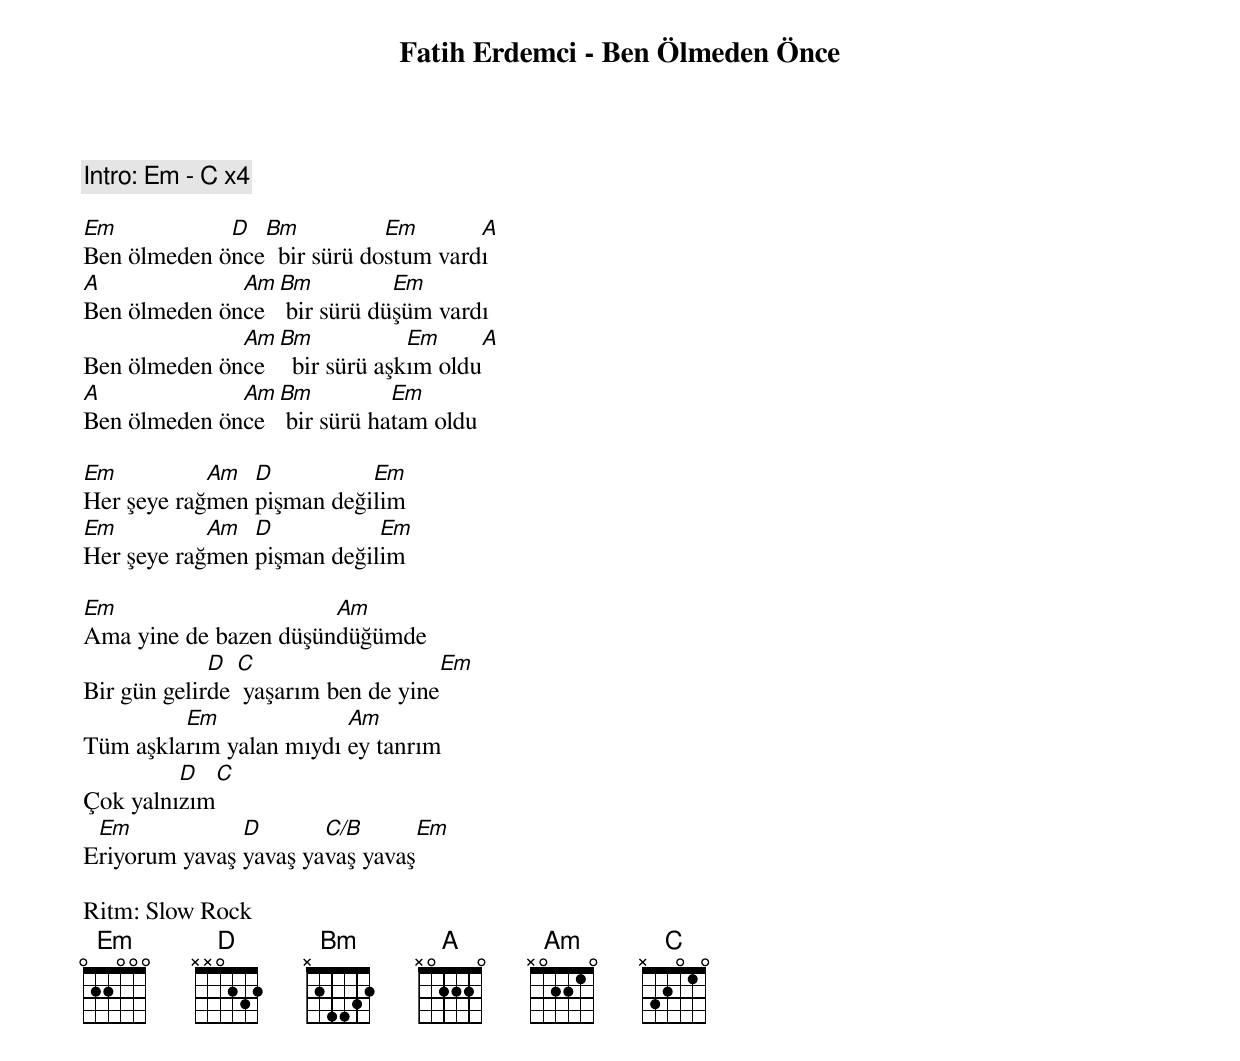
Fatih Erdemci - Ben Ölmeden Önce

Intro: Em - C x4

Em           D  Bm           Em       A
Ben ölmeden önce  bir sürü dostum vardı
A             Am  Bm          Em
Ben ölmeden önce   bir sürü düşüm vardı
              Am  Bm            Em     A
Ben ölmeden önce    bir sürü aşkım oldu
A             Am  Bm          Em
Ben ölmeden önce   bir sürü hatam oldu

Em          Am  D          Em
Her şeye rağmen pişman değilim
Em          Am  D           Em
Her şeye rağmen pişman değilim

Em                     Am
Ama yine de bazen düşündüğümde
             D  C                   Em
Bir gün gelirde  yaşarım ben de yine
         Em              Am
Tüm aşklarım yalan mıydı ey tanrım
         D   C
Çok yalnızım
 Em            D       C/B       Em
Eriyorum yavaş yavaş yavaş yavaş

Ritm: Slow Rock
